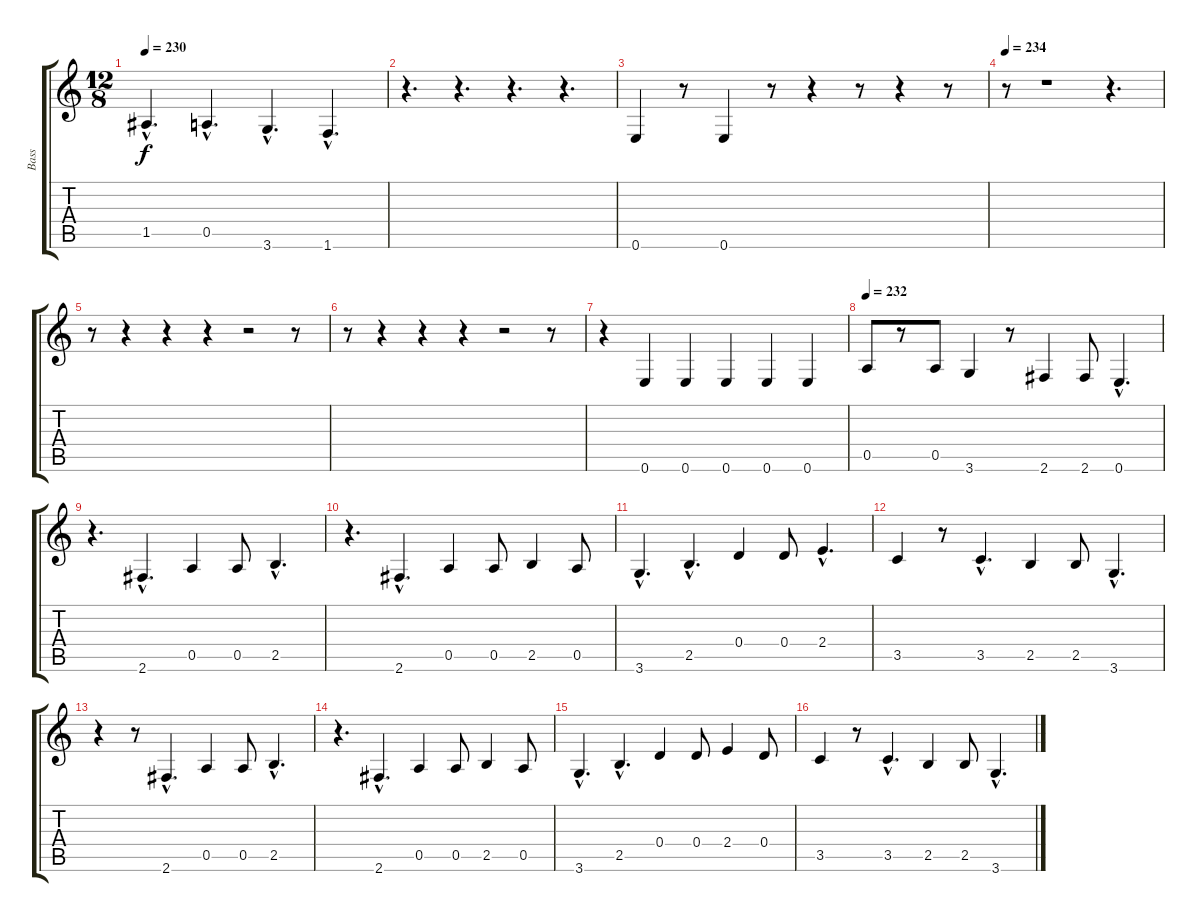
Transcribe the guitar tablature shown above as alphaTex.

\track ("Bass" "Bass") {instrument electricbassfinger}
\staff {score tabs}
\tuning (E4 B3 G3 D3 A2 E2) {hide}
\ts (12 8)
\tempo 230
\clef g2
\ks c
1.5{hac}.4{d dy f} 0.5{hac}.4{d} 3.6{hac}.4{d} 1.6{hac}.4{d} |
r.4{d} r.4{d} r.4{d} r.4{d} |
0.6.4 r.8 0.6.4 r.8 r.4 r.8 r.4 r.8 |
\tempo 234
r.8 r.1 r.4{d} |
r.8 r.4 r.4 r.4 r.2 r.8 |
r.8 r.4 r.4 r.4 r.2 r.8 |
r.4 0.6.4 0.6.4 0.6.4 0.6.4 0.6.4 |
\tempo 232
0.5.8 r.8 0.5.8 3.6.4 r.8 2.6.4 2.6.8 0.6{hac}.4{d} |
r.4{d} 2.6{hac}.4{d} 0.5.4 0.5.8 2.5{hac}.4{d} |
r.4{d} 2.6{hac}.4{d} 0.5.4 0.5.8 2.5.4 0.5.8 |
3.6{hac}.4{d} 2.5{hac}.4{d} 0.4.4 0.4.8 2.4{hac}.4{d} |
3.5.4 r.8 3.5{hac}.4{d} 2.5.4 2.5.8 3.6{hac}.4{d} |
r.4 r.8 2.6{hac}.4{d} 0.5.4 0.5.8 2.5{hac}.4{d} |
r.4{d} 2.6{hac}.4{d} 0.5.4 0.5.8 2.5.4 0.5.8 |
3.6{hac}.4{d} 2.5{hac}.4{d} 0.4.4 0.4.8 2.4.4 0.4.8 |
3.5.4 r.8 3.5{hac}.4{d} 2.5.4 2.5.8 3.6{hac}.4{d}
